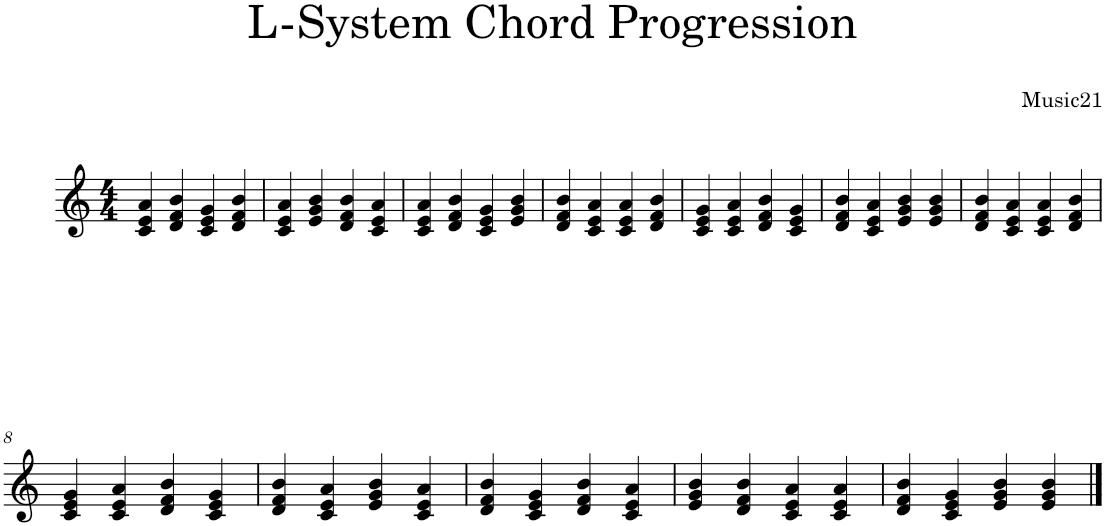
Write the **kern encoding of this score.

**kern
*part1
*staff1
*I"Piano
*I'Pno
*clefG2
*k[]
*M4/4
=1
4c/ 4e/ 4a/
4d/ 4f/ 4b/
4c/ 4e/ 4g/
4d/ 4f/ 4b/
=2
4c/ 4e/ 4a/
4e/ 4g/ 4b/
4d/ 4f/ 4b/
4c/ 4e/ 4a/
=3
4c/ 4e/ 4a/
4d/ 4f/ 4b/
4c/ 4e/ 4g/
4e/ 4g/ 4b/
=4
4d/ 4f/ 4b/
4c/ 4e/ 4a/
4c/ 4e/ 4a/
4d/ 4f/ 4b/
=5
4c/ 4e/ 4g/
4c/ 4e/ 4a/
4d/ 4f/ 4b/
4c/ 4e/ 4g/
=6
4d/ 4f/ 4b/
4c/ 4e/ 4a/
4e/ 4g/ 4b/
4e/ 4g/ 4b/
=7
4d/ 4f/ 4b/
4c/ 4e/ 4a/
4c/ 4e/ 4a/
4d/ 4f/ 4b/
!!LO:LB:g=z
=8
4c/ 4e/ 4g/
4c/ 4e/ 4a/
4d/ 4f/ 4b/
4c/ 4e/ 4g/
=9
4d/ 4f/ 4b/
4c/ 4e/ 4a/
4e/ 4g/ 4b/
4c/ 4e/ 4a/
=10
4d/ 4f/ 4b/
4c/ 4e/ 4g/
4d/ 4f/ 4b/
4c/ 4e/ 4a/
=11
4e/ 4g/ 4b/
4d/ 4f/ 4b/
4c/ 4e/ 4a/
4c/ 4e/ 4a/
=12
4d/ 4f/ 4b/
4c/ 4e/ 4g/
4e/ 4g/ 4b/
4e/ 4g/ 4b/
==
*-
